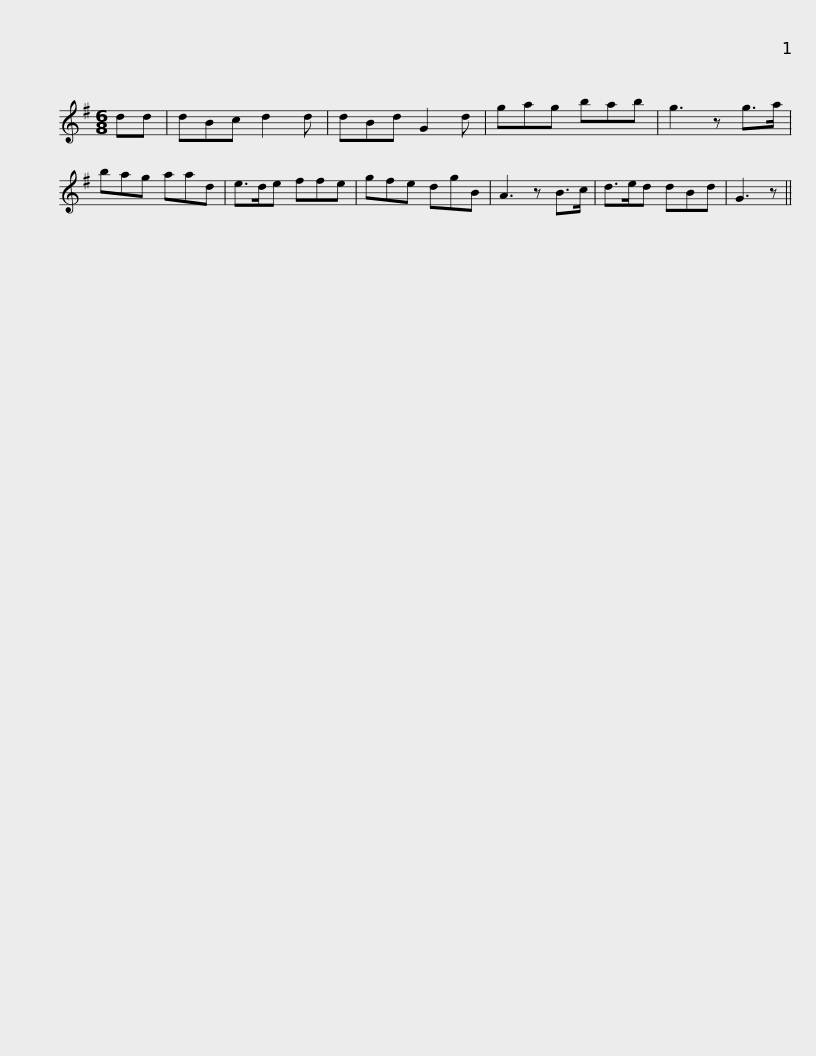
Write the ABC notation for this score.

X:1
L:1/8
M:6/8
I:linebreak $
K:G
V:1 treble
V:1
 dd | dBc d2 d | dBd G2 d | gag bab | g3 z g>a | %5
 bag aad | e>de ffe | gfe dgB |$ A3 z B>c | d>ed dBd | %10
 G3 z || %11
